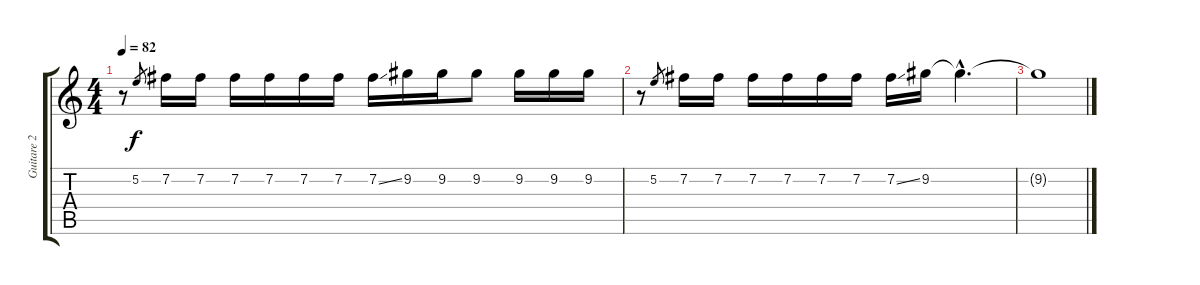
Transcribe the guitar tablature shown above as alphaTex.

\track ("Guitare 2" "Guitare 2") {instrument overdrivenguitar}
\staff {score tabs}
\tuning (E4 B3 G3 D3 A2 E2) {hide}
\ts (4 4)
\tempo 82
\clef g2
\ks c
r.8{dy f} 5.2.8{gr} 7.2.16 7.2.16 7.2.16 7.2.16 7.2.16 7.2.16 7.2{ss}.16 9.2.16 9.2.16 9.2.8 9.2.16 9.2.16 9.2.16 |
r.8 5.2.8{gr} 7.2.16 7.2.16 7.2.16 7.2.16 7.2.16 7.2.16 7.2{ss}.16 9.2.16 9.2{hac t}.4{d volume 0} |
9.2{t}.1
